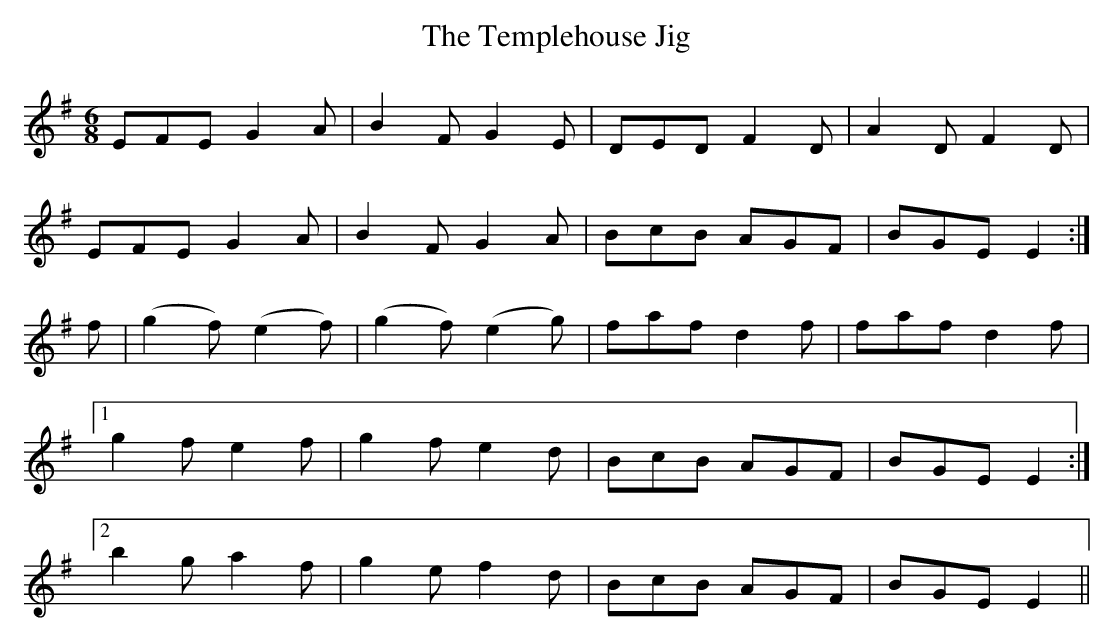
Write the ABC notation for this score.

X:1
T:The Templehouse Jig
M:6/8
L:1/8
K:Em
EFE G2A | B2F G2E | DED F2D | A2D F2D |
EFE G2A | B2F G2A | BcB AGF | BGE E2 :|
f | (g2 f) (e2 f) | (g2f) (e2g) | faf d2f | faf d2f |
[1 g2f e2f | g2f e2d | BcB AGF | BGE E2 :|
[2 b2g a2f | g2e f2d | BcB AGF | BGE E2 ||
